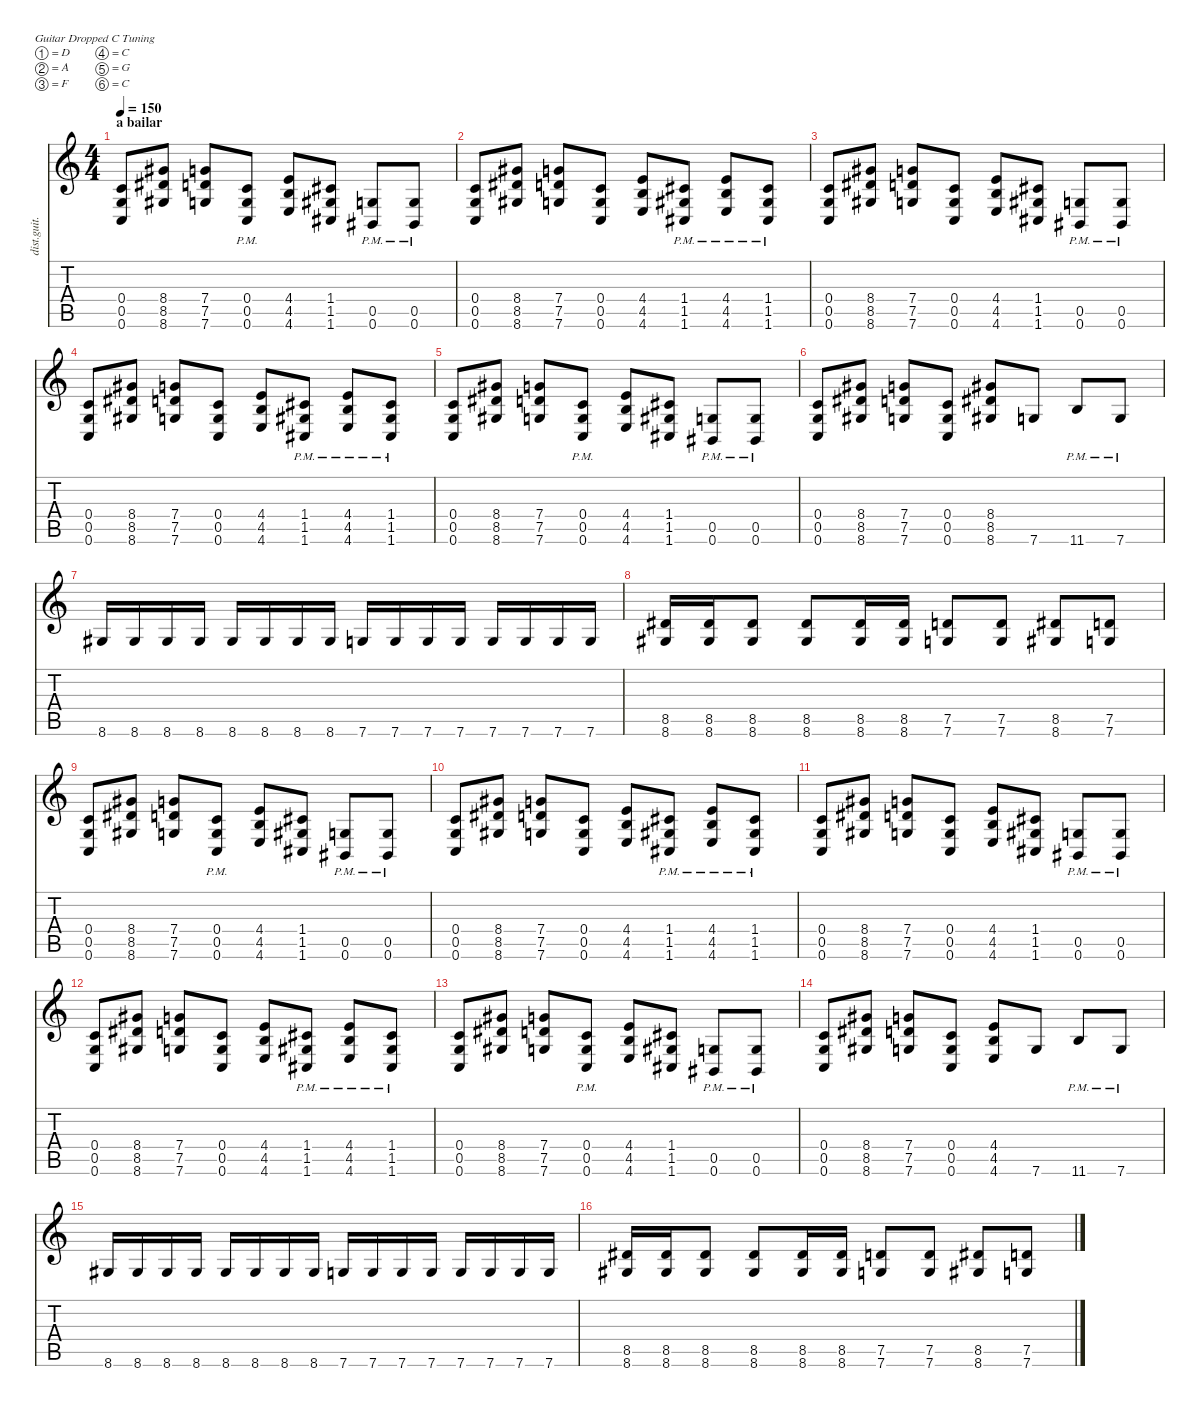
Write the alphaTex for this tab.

\defaultSystemsLayout 4
\hideDynamics
\bracketExtendMode nobrackets
\otherSystemsTrackNameOrientation horizontal
\track ("Distortion Guitar" "dist.guit.") {instrument distortionguitar}
\staff {score tabs}
\tuning (D4 A3 F3 C3 G2 C2)
\ts (4 4)
\section ("" "a bailar")
\tempo 150
\clef g2
\ks c
(0.6 0.5 0.4).8{dy f beam Up} (8.4{acc #} 8.5{acc #} 8.6{acc #}).8{beam Up} (7.6 7.5 7.4).8{beam Up} (0.6{pm} 0.5{pm} 0.4{pm}).8{beam Up} (4.6 4.5 4.4).8{beam Up} (1.4{acc #} 1.5{acc #} 1.6{acc #}).8{beam Up} (0.6{pm acc #} 0.5{pm}).8{beam Up} (0.6{pm acc #} 0.5{pm}).8{beam Up} |
(0.6 0.5 0.4).8{beam Up} (8.4{acc #} 8.5{acc #} 8.6{acc #}).8{beam Up} (7.6 7.5 7.4).8{beam Up} (0.6 0.5 0.4).8{beam Up} (4.6 4.5 4.4).8{beam Up} (1.4{pm acc #} 1.5{pm acc #} 1.6{pm acc #}).8{beam Up} (4.6{pm} 4.5{pm} 4.4{pm}).8{beam Up} (1.6{pm acc #} 1.5{pm acc #} 1.4{pm acc #}).8{beam Up} |
(0.6 0.5 0.4).8{beam Up} (8.4{acc #} 8.5{acc #} 8.6{acc #}).8{beam Up} (7.6 7.5 7.4).8{beam Up} (0.6 0.5 0.4).8{beam Up} (4.6 4.5 4.4).8{beam Up} (1.4{acc #} 1.5{acc #} 1.6{acc #}).8{beam Up} (0.6{pm acc #} 0.5{pm}).8{beam Up} (0.6{pm acc #} 0.5{pm}).8{beam Up} |
(0.6 0.5 0.4).8{beam Up} (8.4{acc #} 8.5{acc #} 8.6{acc #}).8{beam Up} (7.6 7.5 7.4).8{beam Up} (0.6 0.5 0.4).8{beam Up} (4.6 4.5 4.4).8{beam Up} (1.4{pm acc #} 1.5{pm acc #} 1.6{pm acc #}).8{beam Up} (4.6{pm} 4.5{pm} 4.4{pm}).8{beam Up} (1.6{pm acc #} 1.5{pm acc #} 1.4{pm acc #}).8{beam Up} |
(0.6 0.5 0.4).8{beam Up} (8.4{acc #} 8.5{acc #} 8.6{acc #}).8{beam Up} (7.6 7.5 7.4).8{beam Up} (0.6{pm} 0.5{pm} 0.4{pm}).8{beam Up} (4.6 4.5 4.4).8{beam Up} (1.4{acc #} 1.5{acc #} 1.6{acc #}).8{beam Up} (0.6{pm acc #} 0.5{pm}).8{beam Up} (0.6{pm acc #} 0.5{pm}).8{beam Up} |
(0.6 0.5 0.4).8{beam Up} (8.4{acc #} 8.5{acc #} 8.6{acc #}).8{beam Up} (7.6 7.5 7.4).8{beam Up} (0.6 0.5 0.4).8{beam Up} (8.6{acc #} 8.5{acc #} 8.4{acc #}).8{beam Up} 7.6.8{beam Up} 11.6{pm}.8{beam Up} 7.6{pm}.8{beam Up} |
8.6{acc #}.16{beam Up} 8.6{acc #}.16{beam Up} 8.6{acc #}.16{beam Up} 8.6{acc #}.16{beam Up} 8.6{acc #}.16{beam Up} 8.6{acc #}.16{beam Up} 8.6{acc #}.16{beam Up} 8.6{acc #}.16{beam Up} 7.6.16{beam Up} 7.6.16{beam Up} 7.6.16{beam Up} 7.6.16{beam Up} 7.6.16{beam Up} 7.6.16{beam Up} 7.6.16{beam Up} 7.6.16{beam Up} |
(8.6{acc #} 8.5{acc #}).16{beam Up} (8.6{acc #} 8.5{acc #}).16{beam Up} (8.6{acc #} 8.5{acc #}).8{beam Up} (8.6{acc #} 8.5{acc #}).8{beam Up} (8.5{acc #} 8.6{acc #}).16{beam Up} (8.6{acc #} 8.5{acc #}).16{beam Up} (7.6 7.5).8{beam Up} (7.5 7.6).8{beam Up} (8.6{acc #} 8.5{acc #}).8{beam Up} (7.5 7.6).8{beam Up} |
(0.6 0.5 0.4).8{beam Up} (8.4{acc #} 8.5{acc #} 8.6{acc #}).8{beam Up} (7.6 7.5 7.4).8{beam Up} (0.6{pm} 0.5{pm} 0.4{pm}).8{beam Up} (4.6 4.5 4.4).8{beam Up} (1.4{acc #} 1.5{acc #} 1.6{acc #}).8{beam Up} (0.6{pm acc #} 0.5{pm}).8{beam Up} (0.6{pm acc #} 0.5{pm}).8{beam Up} |
(0.6 0.5 0.4).8{beam Up} (8.4{acc #} 8.5{acc #} 8.6{acc #}).8{beam Up} (7.6 7.5 7.4).8{beam Up} (0.6 0.5 0.4).8{beam Up} (4.6 4.5 4.4).8{beam Up} (1.4{pm acc #} 1.5{pm acc #} 1.6{pm acc #}).8{beam Up} (4.6{pm} 4.5{pm} 4.4{pm}).8{beam Up} (1.6{pm acc #} 1.5{pm acc #} 1.4{pm acc #}).8{beam Up} |
(0.6 0.5 0.4).8{beam Up} (8.4{acc #} 8.5{acc #} 8.6{acc #}).8{beam Up} (7.6 7.5 7.4).8{beam Up} (0.6 0.5 0.4).8{beam Up} (4.6 4.5 4.4).8{beam Up} (1.4{acc #} 1.5{acc #} 1.6{acc #}).8{beam Up} (0.6{pm acc #} 0.5{pm}).8{beam Up} (0.6{pm acc #} 0.5{pm}).8{beam Up} |
(0.6 0.5 0.4).8{beam Up} (8.4{acc #} 8.5{acc #} 8.6{acc #}).8{beam Up} (7.6 7.5 7.4).8{beam Up} (0.6 0.5 0.4).8{beam Up} (4.6 4.5 4.4).8{beam Up} (1.4{pm acc #} 1.5{pm acc #} 1.6{pm acc #}).8{beam Up} (4.6{pm} 4.5{pm} 4.4{pm}).8{beam Up} (1.6{pm acc #} 1.5{pm acc #} 1.4{pm acc #}).8{beam Up} |
(0.6 0.5 0.4).8{beam Up} (8.4{acc #} 8.5{acc #} 8.6{acc #}).8{beam Up} (7.6 7.5 7.4).8{beam Up} (0.6{pm} 0.5{pm} 0.4{pm}).8{beam Up} (4.6 4.5 4.4).8{beam Up} (1.4{acc #} 1.5{acc #} 1.6{acc #}).8{beam Up} (0.6{pm acc #} 0.5{pm}).8{beam Up} (0.6{pm acc #} 0.5{pm}).8{beam Up} |
(0.6 0.5 0.4).8{beam Up} (8.4{acc #} 8.5{acc #} 8.6{acc #}).8{beam Up} (7.6 7.5 7.4).8{beam Up} (0.6 0.5 0.4).8{beam Up} (4.6 4.5 4.4).8{beam Up} 7.6.8{beam Up} 11.6{pm}.8{beam Up} 7.6{pm}.8{beam Up} |
8.6{acc #}.16{beam Up} 8.6{acc #}.16{beam Up} 8.6{acc #}.16{beam Up} 8.6{acc #}.16{beam Up} 8.6{acc #}.16{beam Up} 8.6{acc #}.16{beam Up} 8.6{acc #}.16{beam Up} 8.6{acc #}.16{beam Up} 7.6.16{beam Up} 7.6.16{beam Up} 7.6.16{beam Up} 7.6.16{beam Up} 7.6.16{beam Up} 7.6.16{beam Up} 7.6.16{beam Up} 7.6.16{beam Up} |
(8.6{acc #} 8.5{acc #}).16{beam Up} (8.6{acc #} 8.5{acc #}).16{beam Up} (8.6{acc #} 8.5{acc #}).8{beam Up} (8.6{acc #} 8.5{acc #}).8{beam Up} (8.5{acc #} 8.6{acc #}).16{beam Up} (8.6{acc #} 8.5{acc #}).16{beam Up} (7.6 7.5).8{beam Up} (7.5 7.6).8{beam Up} (8.6{acc #} 8.5{acc #}).8{beam Up} (7.5 7.6).8{beam Up}
